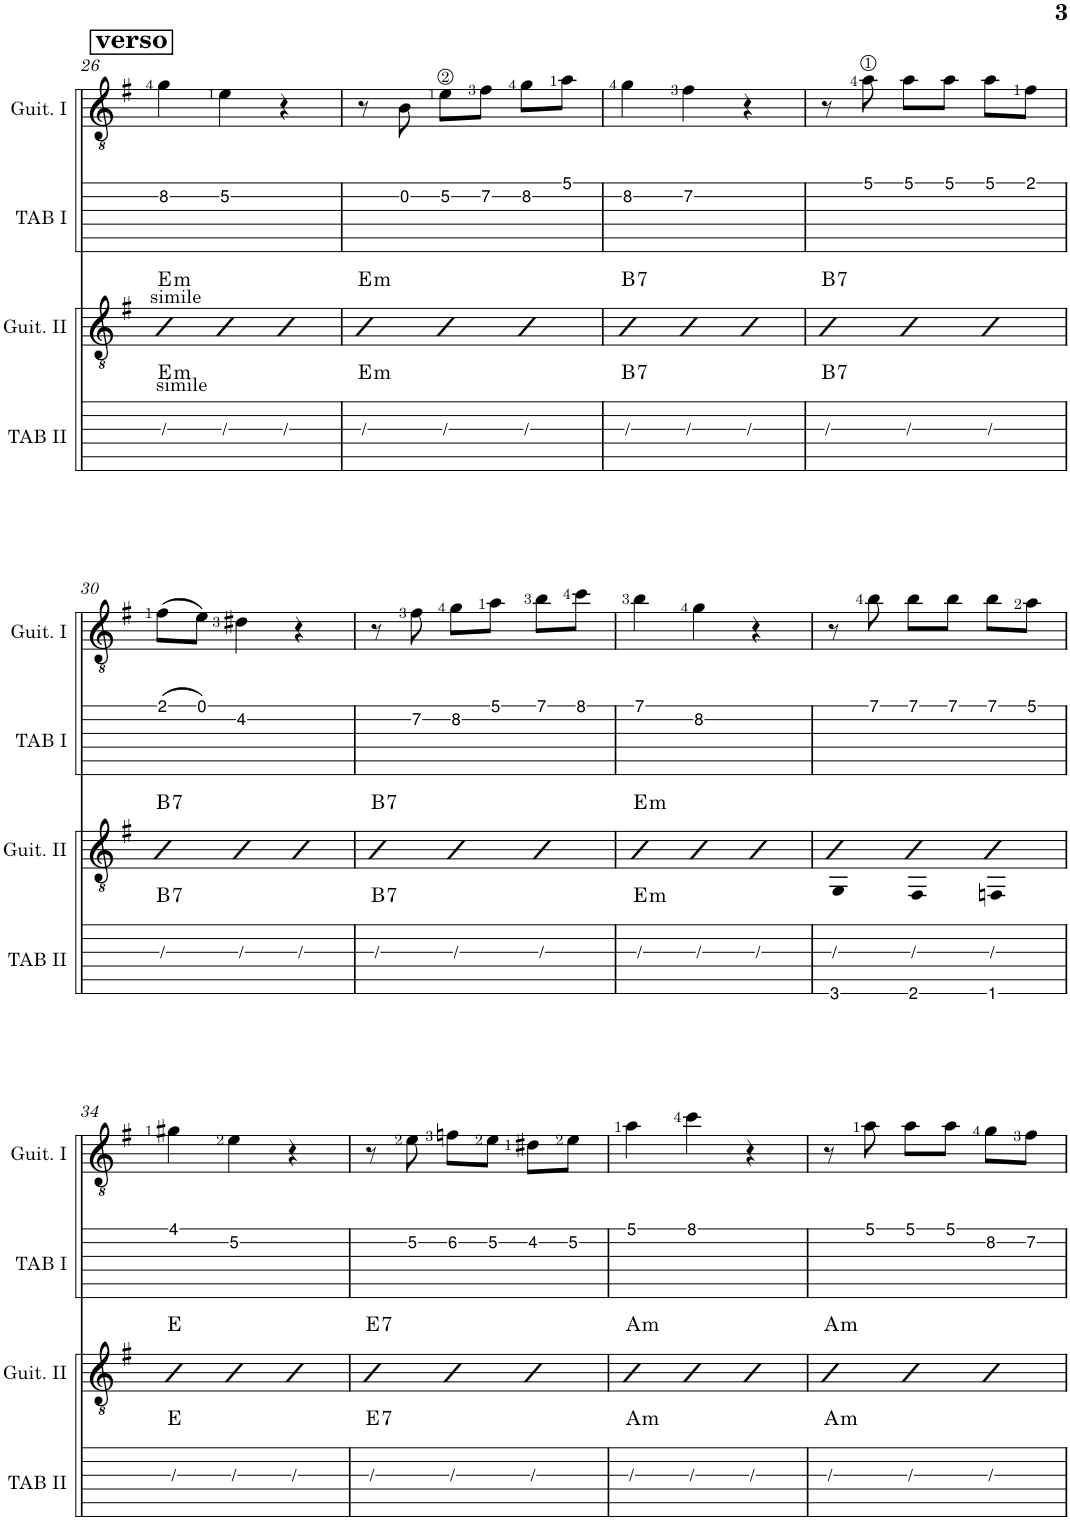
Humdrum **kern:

**kern	**harte	**kern	**harte	**kern	**kern
*part4	*part4	*part3	*part3	*part2	*part1
*staff4	*	*staff3	*	*staff2	*staff1
*I"TAB II	*	*I"Guitarra clásica II	*	*I"TAB I	*I"Guitarra I
*I'TAB II	*	*I'Guit. II	*	*I'TAB I	*I'Guit. I
!!LO:PB:g=z
*	*	*clefGv2	*	*	*clefGv2
*k[f#]	*	*k[f#]	*	*k[f#]	*k[f#]
*M3/4	*	*M3/4	*	*M3/4	*M3/4
!!LO:REH:place=s1:a:B:cj:fs=14:t=verso
=26	=26	=26	=26	=26	=26
!	!	!LO:TX:a:t=simile	!	!	!
!LO:TX:a:t=simile	!LO:H:kt=m	!	!LO:H:kt=m	!	!
4B	E:min	4B	E:min	4g	4g\
4B	.	4B	.	4e	4e\
4B	.	4B	.	4r	4r
=27	=27	=27	=27	=27	=27
!	!LO:H:kt=m	!	!LO:H:kt=m	!	!
4B	E:min	4B	E:min	8r	8r
.	.	.	.	8B	8B\
4B	.	4B	.	8eL	8e\L
.	.	.	.	8f#J	8f#\J
4B	.	4B	.	8gL	8g\L
.	.	.	.	8aJ	8a\J
=28	=28	=28	=28	=28	=28
!	!LO:H:kt=7	!	!LO:H:kt=7	!	!
4B	B:7	4B	B:7	4g	4g\
4B	.	4B	.	4f#	4f#\
4B	.	4B	.	4r	4r
=29	=29	=29	=29	=29	=29
!	!LO:H:kt=7	!	!LO:H:kt=7	!	!
4B	B:7	4B	B:7	8r	8r
.	.	.	.	8a	8a\
4B	.	4B	.	8aL	8a\L
.	.	.	.	8aJ	8a\J
4B	.	4B	.	8aL	8a\L
.	.	.	.	8f#J	8f#\J
!!LO:LB:g=z
=30	=30	=30	=30	=30	=30
!	!LO:H:kt=7	!	!LO:H:kt=7	!	!
4B	B:7	4B	B:7	(8f#L	(8f#\L
.	.	.	.	8eJ)	8e\J)
4B	.	4B	.	4d#X	4d#X\
4B	.	4B	.	4r	4r
=31	=31	=31	=31	=31	=31
!	!LO:H:kt=7	!	!LO:H:kt=7	!	!
4B	B:7	4B	B:7	8r	8r
.	.	.	.	8f#	8f#\
4B	.	4B	.	8gL	8g\L
.	.	.	.	8aJ	8a\J
4B	.	4B	.	8bL	8b\L
.	.	.	.	8ccJ	8cc\J
=32	=32	=32	=32	=32	=32
!	!LO:H:kt=m	!	!LO:H:kt=m	!	!
4B	E:min	4B	E:min	4b	4b\
4B	.	4B	.	4g	4g\
4B	.	4B	.	4r	4r
=33	=33	=33	=33	=33	=33
4GG 4B	.	4GG 4B	.	8r	8r
.	.	.	.	8b	8b\
4FF# 4B	.	4FF# 4B	.	8bL	8b\L
.	.	.	.	8bJ	8b\J
4FFn 4B	.	4FFn 4B	.	8bL	8b\L
.	.	.	.	8aJ	8a\J
!!LO:LB:g=z
=34	=34	=34	=34	=34	=34
4B	E:maj	4B	E:maj	4g#X	4g#X\
4B	.	4B	.	4e	4e\
4B	.	4B	.	4r	4r
=35	=35	=35	=35	=35	=35
!	!LO:H:kt=7	!	!LO:H:kt=7	!	!
4B	E:7	4B	E:7	8r	8r
.	.	.	.	8e	8e\
4B	.	4B	.	8fnL	8fn\L
.	.	.	.	8eJ	8e\J
4B	.	4B	.	8d#XL	8d#X\L
.	.	.	.	8eJ	8e\J
=36	=36	=36	=36	=36	=36
!	!LO:H:kt=m	!	!LO:H:kt=m	!	!
4B	A:min	4B	A:min	4a	4a\
4B	.	4B	.	4cc	4cc\
4B	.	4B	.	4r	4r
=37	=37	=37	=37	=37	=37
!	!LO:H:kt=m	!	!LO:H:kt=m	!	!
4B	A:min	4B	A:min	8r	8r
.	.	.	.	8a	8a\
4B	.	4B	.	8aL	8a\L
.	.	.	.	8aJ	8a\J
4B	.	4B	.	8gL	8g\L
.	.	.	.	8f#J	8f#\J
=	=	=	=	=	=
*-	*-	*-	*-	*-	*-
